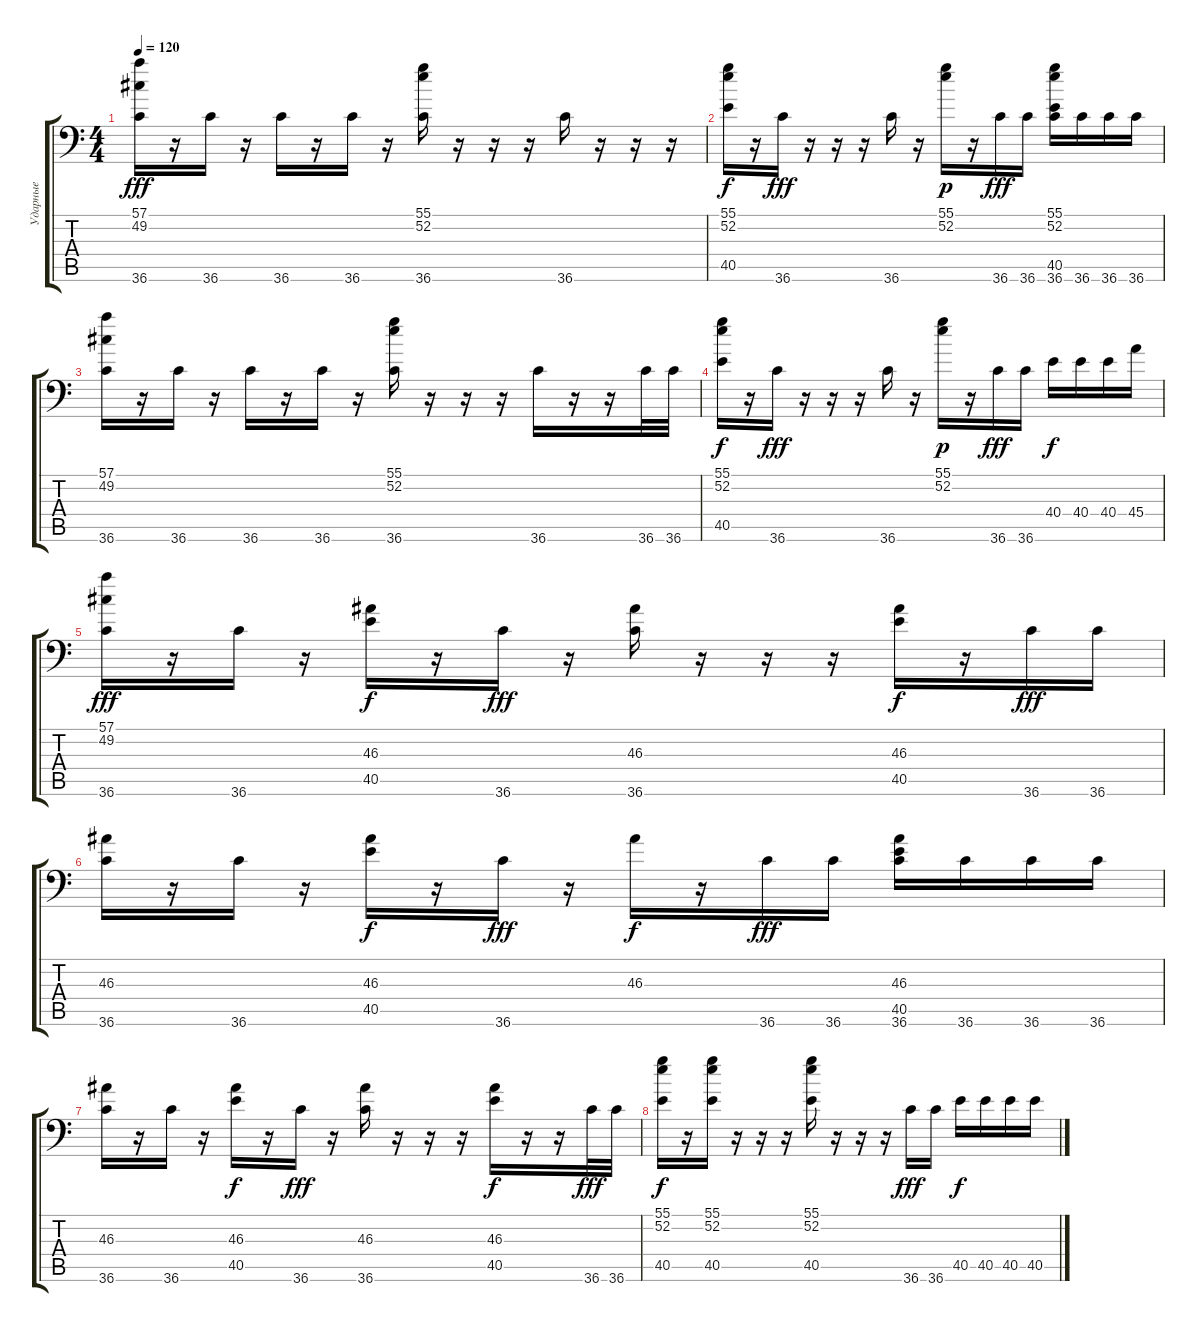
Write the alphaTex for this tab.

\track ("Ударные" "Ударные") {instrument acousticgrandpiano}
\staff {score tabs}
\tuning (C-1 C-1 C-1 C-1 C-1 C-1) {hide}
\ts (4 4)
\tempo 120
\clef f4
\ks c
(57.1 49.2 36.6).16{dy fff} r.16 36.6.16 r.16 36.6.16 r.16 36.6.16 r.16 (55.1 52.2 36.6).16 r.16 r.16 r.16 36.6.16 r.16 r.16 r.16 |
(55.1 52.2 40.5).16{dy f} r.16 36.6.16{dy fff} r.16 r.16 r.16 36.6.16 r.16 (55.1 52.2).16{dy p} r.16 36.6.16{dy fff} 36.6.16 (55.1 52.2 40.5 36.6).16 36.6.16 36.6.16 36.6.16 |
(57.1 49.2 36.6).16 r.16 36.6.16 r.16 36.6.16 r.16 36.6.16 r.16 (55.1 52.2 36.6).16 r.16 r.16 r.16 36.6.16 r.16 r.16 36.6.32 36.6.32 |
(55.1 52.2 40.5).16{dy f} r.16 36.6.16{dy fff} r.16 r.16 r.16 36.6.16 r.16 (55.1 52.2).16{dy p} r.16 36.6.16{dy fff} 36.6.16 40.4.16{dy f} 40.4.16 40.4.16 45.4.16 |
(57.1 49.2 36.6).16{dy fff} r.16 36.6.16 r.16 (46.3 40.5).16{dy f} r.16 36.6.16{dy fff} r.16 (46.3 36.6).16 r.16 r.16 r.16 (46.3 40.5).16{dy f} r.16 36.6.16{dy fff} 36.6.16 |
(46.3 36.6).16 r.16 36.6.16 r.16 (46.3 40.5).16{dy f} r.16 36.6.16{dy fff} r.16 46.3.16{dy f} r.16 36.6.16{dy fff} 36.6.16 (46.3 40.5 36.6).16 36.6.16 36.6.16 36.6.16 |
(46.3 36.6).16 r.16 36.6.16 r.16 (46.3 40.5).16{dy f} r.16 36.6.16{dy fff} r.16 (46.3 36.6).16 r.16 r.16 r.16 (46.3 40.5).16{dy f} r.16 r.16 36.6.32{dy fff} 36.6.32 |
(55.1 52.2 40.5).16{dy f} r.16 (55.1 52.2 40.5).16 r.16 r.16 r.16 (55.1 52.2 40.5).16 r.16 r.16 r.16 36.6.16{dy fff} 36.6.16 40.5.16{dy f} 40.5.16 40.5.16 40.5.16
